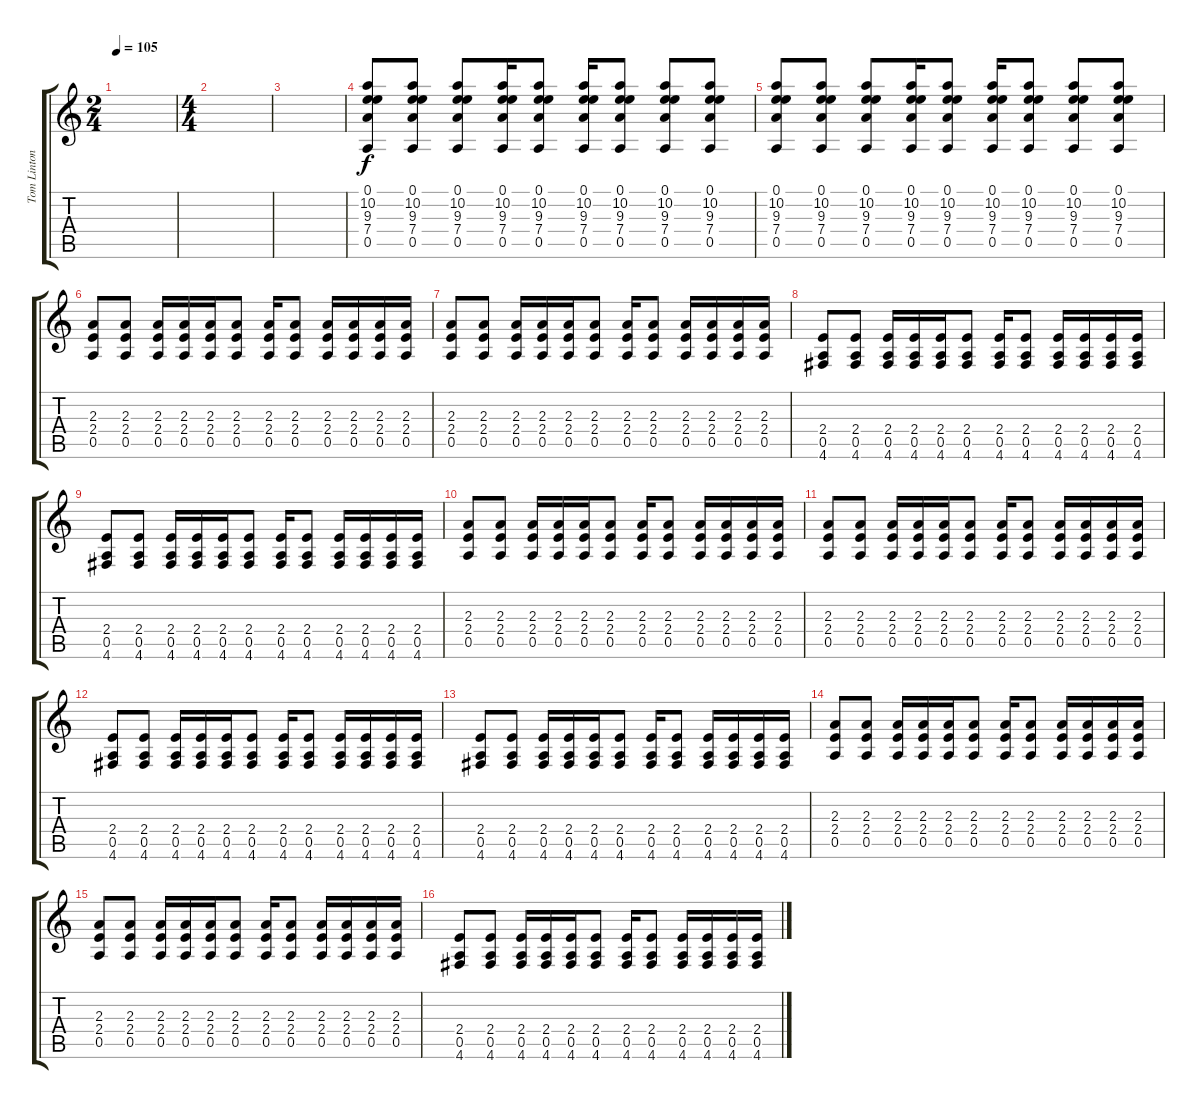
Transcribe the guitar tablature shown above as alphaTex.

\track ("Tom Linton" "Tom Linton") {instrument distortionguitar}
\staff {score tabs}
\tuning (E4 B3 G3 D3 A2 D2) {hide}
\ts (2 4)
\tempo 105
\clef g2
\ks c
|
\ts (4 4)
|
|
(0.1 10.2 9.3 7.4 0.5).8 (0.1 10.2 9.3 7.4 0.5).8 (0.1 10.2 9.3 7.4 0.5).8 (0.1 10.2 9.3 7.4 0.5).16 (0.1 10.2 9.3 7.4 0.5).8 (0.1 10.2 9.3 7.4 0.5).16 (0.1 10.2 9.3 7.4 0.5).8 (0.1 10.2 9.3 7.4 0.5).8 (0.1 10.2 9.3 7.4 0.5).8 |
(0.1 10.2 9.3 7.4 0.5).8 (0.1 10.2 9.3 7.4 0.5).8 (0.1 10.2 9.3 7.4 0.5).8 (0.1 10.2 9.3 7.4 0.5).16 (0.1 10.2 9.3 7.4 0.5).8 (0.1 10.2 9.3 7.4 0.5).16 (0.1 10.2 9.3 7.4 0.5).8 (0.1 10.2 9.3 7.4 0.5).8 (0.1 10.2 9.3 7.4 0.5).8 |
(2.3 2.4 0.5).8 (2.3 2.4 0.5).8 (2.3 2.4 0.5).16 (2.3 2.4 0.5).16 (2.3 2.4 0.5).16 (2.3 2.4 0.5).8 (2.3 2.4 0.5).16 (2.3 2.4 0.5).8 (2.3 2.4 0.5).16 (2.3 2.4 0.5).16 (2.3 2.4 0.5).16 (2.3 2.4 0.5).16 |
(2.3 2.4 0.5).8 (2.3 2.4 0.5).8 (2.3 2.4 0.5).16 (2.3 2.4 0.5).16 (2.3 2.4 0.5).16 (2.3 2.4 0.5).8 (2.3 2.4 0.5).16 (2.3 2.4 0.5).8 (2.3 2.4 0.5).16 (2.3 2.4 0.5).16 (2.3 2.4 0.5).16 (2.3 2.4 0.5).16 |
(2.4 0.5 4.6).8 (2.4 0.5 4.6).8 (2.4 0.5 4.6).16 (2.4 0.5 4.6).16 (2.4 0.5 4.6).16 (2.4 0.5 4.6).8 (2.4 0.5 4.6).16 (2.4 0.5 4.6).8 (2.4 0.5 4.6).16 (2.4 0.5 4.6).16 (2.4 0.5 4.6).16 (2.4 0.5 4.6).16 |
(2.4 0.5 4.6).8 (2.4 0.5 4.6).8 (2.4 0.5 4.6).16 (2.4 0.5 4.6).16 (2.4 0.5 4.6).16 (2.4 0.5 4.6).8 (2.4 0.5 4.6).16 (2.4 0.5 4.6).8 (2.4 0.5 4.6).16 (2.4 0.5 4.6).16 (2.4 0.5 4.6).16 (2.4 0.5 4.6).16 |
(2.3 2.4 0.5).8 (2.3 2.4 0.5).8 (2.3 2.4 0.5).16 (2.3 2.4 0.5).16 (2.3 2.4 0.5).16 (2.3 2.4 0.5).8 (2.3 2.4 0.5).16 (2.3 2.4 0.5).8 (2.3 2.4 0.5).16 (2.3 2.4 0.5).16 (2.3 2.4 0.5).16 (2.3 2.4 0.5).16 |
(2.3 2.4 0.5).8 (2.3 2.4 0.5).8 (2.3 2.4 0.5).16 (2.3 2.4 0.5).16 (2.3 2.4 0.5).16 (2.3 2.4 0.5).8 (2.3 2.4 0.5).16 (2.3 2.4 0.5).8 (2.3 2.4 0.5).16 (2.3 2.4 0.5).16 (2.3 2.4 0.5).16 (2.3 2.4 0.5).16 |
(2.4 0.5 4.6).8 (2.4 0.5 4.6).8 (2.4 0.5 4.6).16 (2.4 0.5 4.6).16 (2.4 0.5 4.6).16 (2.4 0.5 4.6).8 (2.4 0.5 4.6).16 (2.4 0.5 4.6).8 (2.4 0.5 4.6).16 (2.4 0.5 4.6).16 (2.4 0.5 4.6).16 (2.4 0.5 4.6).16 |
(2.4 0.5 4.6).8 (2.4 0.5 4.6).8 (2.4 0.5 4.6).16 (2.4 0.5 4.6).16 (2.4 0.5 4.6).16 (2.4 0.5 4.6).8 (2.4 0.5 4.6).16 (2.4 0.5 4.6).8 (2.4 0.5 4.6).16 (2.4 0.5 4.6).16 (2.4 0.5 4.6).16 (2.4 0.5 4.6).16 |
(2.3 2.4 0.5).8 (2.3 2.4 0.5).8 (2.3 2.4 0.5).16 (2.3 2.4 0.5).16 (2.3 2.4 0.5).16 (2.3 2.4 0.5).8 (2.3 2.4 0.5).16 (2.3 2.4 0.5).8 (2.3 2.4 0.5).16 (2.3 2.4 0.5).16 (2.3 2.4 0.5).16 (2.3 2.4 0.5).16 |
(2.3 2.4 0.5).8 (2.3 2.4 0.5).8 (2.3 2.4 0.5).16 (2.3 2.4 0.5).16 (2.3 2.4 0.5).16 (2.3 2.4 0.5).8 (2.3 2.4 0.5).16 (2.3 2.4 0.5).8 (2.3 2.4 0.5).16 (2.3 2.4 0.5).16 (2.3 2.4 0.5).16 (2.3 2.4 0.5).16 |
(2.4 0.5 4.6).8 (2.4 0.5 4.6).8 (2.4 0.5 4.6).16 (2.4 0.5 4.6).16 (2.4 0.5 4.6).16 (2.4 0.5 4.6).8 (2.4 0.5 4.6).16 (2.4 0.5 4.6).8 (2.4 0.5 4.6).16 (2.4 0.5 4.6).16 (2.4 0.5 4.6).16 (2.4 0.5 4.6).16
